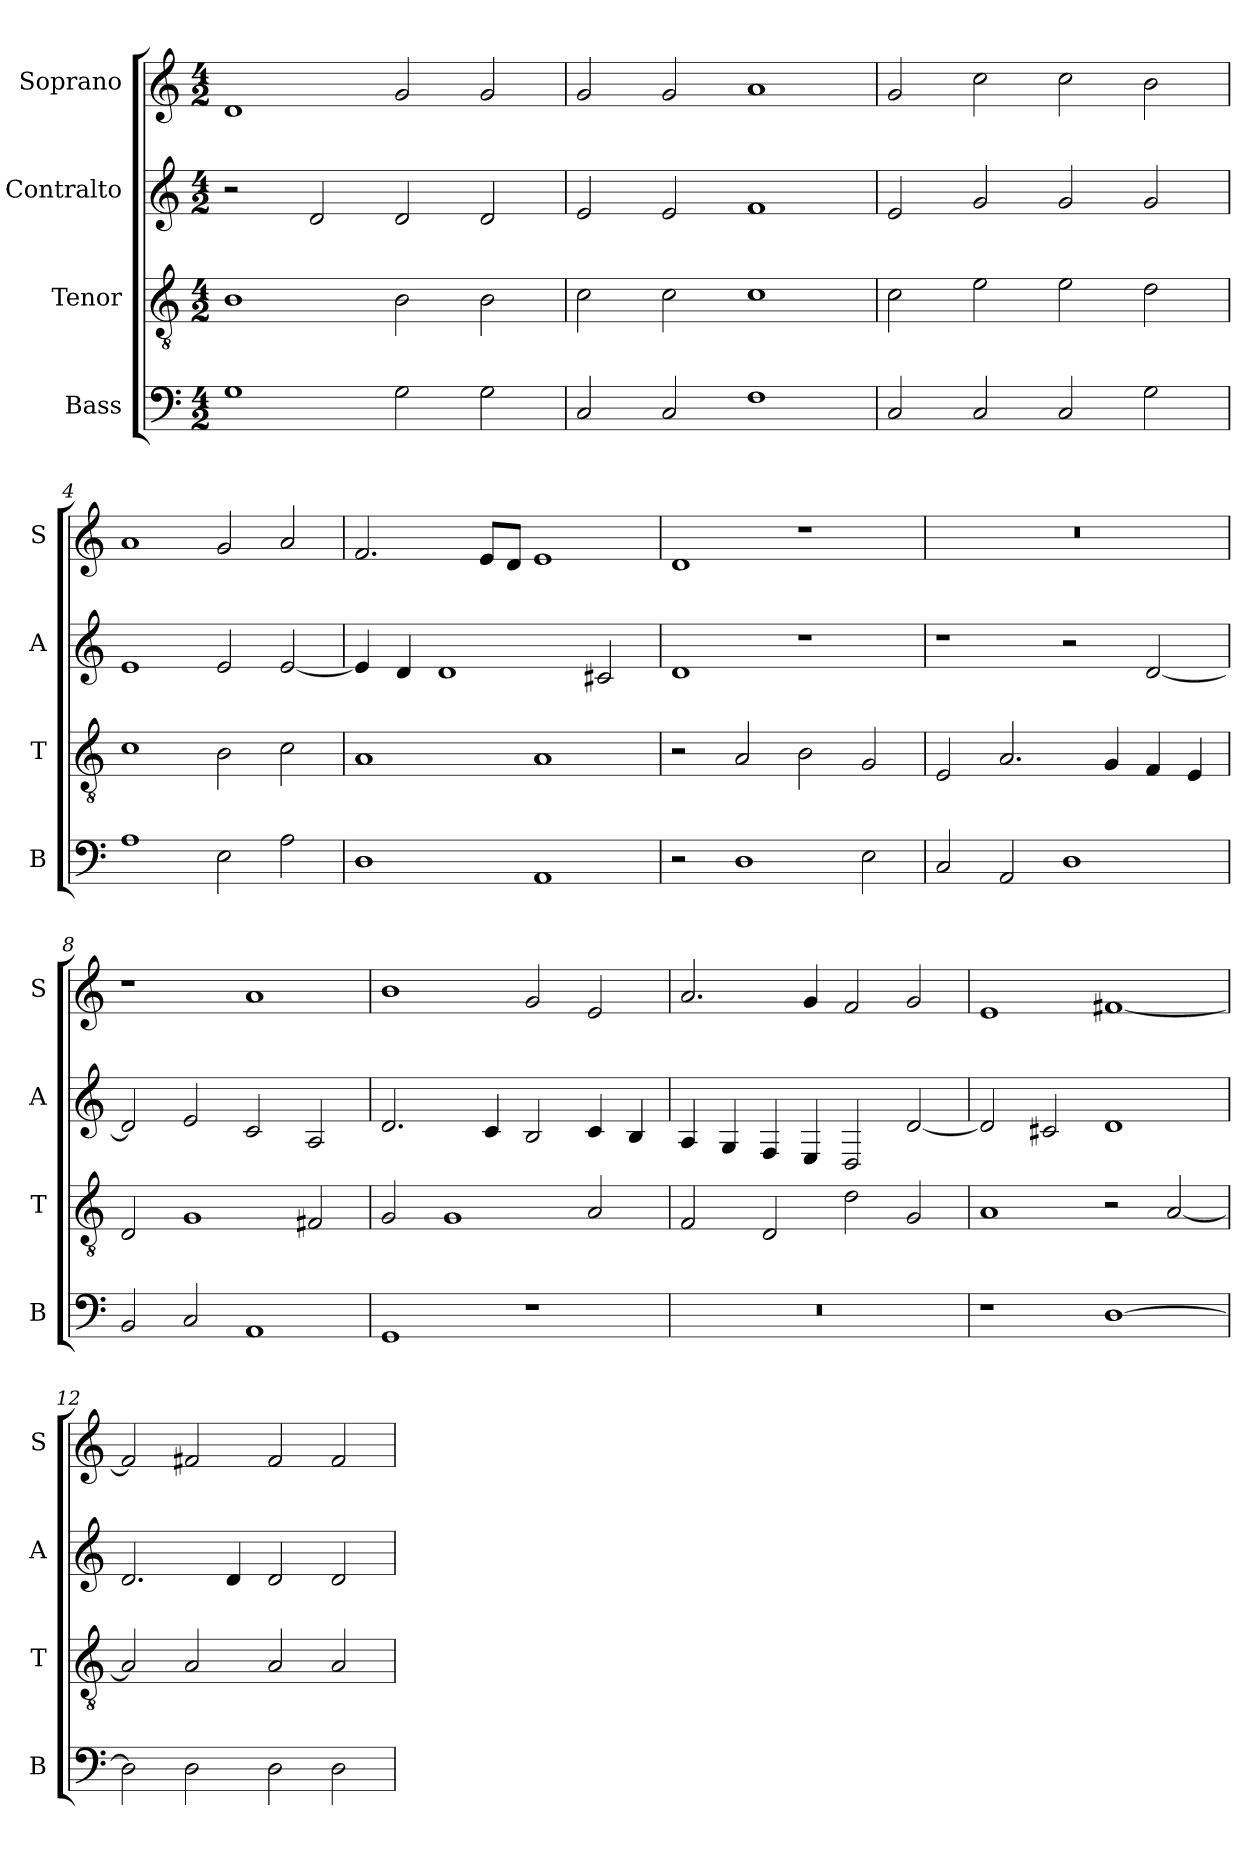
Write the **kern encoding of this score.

**kern	**kern	**kern	**kern
*part4	*part3	*part2	*part1
*staff4	*staff3	*staff2	*staff1
*I"Bass	*I"Tenor	*I"Contralto	*I"Soprano
*I'B	*I'T	*I'A	*I'S
*clefF4	*clefGv2	*clefG2	*clefG2
*k[]	*k[]	*k[]	*k[]
*G:mix	*G:mix	*G:mix	*G:mix
*M4/2	*M4/2	*M4/2	*M4/2
=1	=1	=1	=1
1G	1B	2r	1d
.	.	2d	.
2G	2B	2d	2g
2G	2B	2d	2g
=2	=2	=2	=2
2C	2c	2e	2g
2C	2c	2e	2g
1F	1c	1f	1a
=3	=3	=3	=3
2C	2c	2e	2g
2C	2e	2g	2cc
2C	2e	2g	2cc
2G	2d	2g	2b
=4	=4	=4	=4
1A	1c	1e	1a
2E	2B	2e	2g
2A	2c	[2e	2a
=5	=5	=5	=5
1D	1A	4e]	2.f
.	.	4d	.
.	.	1d	.
.	.	.	8e/L
.	.	.	8d/J
1AA	1A	.	1e
.	.	2c#X	.
=6	=6	=6	=6
2r	2r	1d	1d
1D	2A	.	.
.	2B	1r	1r
2E	2G	.	.
=7	=7	=7	=7
2C	2E	1r	0r
2AA	2.A	.	.
1D	.	2r	.
.	4G	.	.
.	4F	[2d	.
.	4E	.	.
=8	=8	=8	=8
2BB	2D	2d]	1r
2C	1G	2e	.
1AA	.	2c	1a
.	2F#X	2A	.
=9	=9	=9	=9
1GG	2G	2.d	1b
.	1G	.	.
.	.	4c	.
1r	.	2B	2g
.	2A	4c	2e
.	.	4B	.
=10	=10	=10	=10
0r	2F	4A	2.a
.	.	4G	.
.	2D	4F	.
.	.	4E	4g
.	2d	2D	2f
.	2G	[2d	2g
=11	=11	=11	=11
1r	1A	2d]	1e
.	.	2c#X	.
[1D	2r	1d	[1f#X
.	[2A	.	.
=12	=12	=12	=12
2D]	2A]	2.d	2f#]
2D	2A	.	2f#X
.	.	4d	.
2D	2A	2d	2f#
2D	2A	2d	2f#
=	=	=	=
*-	*-	*-	*-
